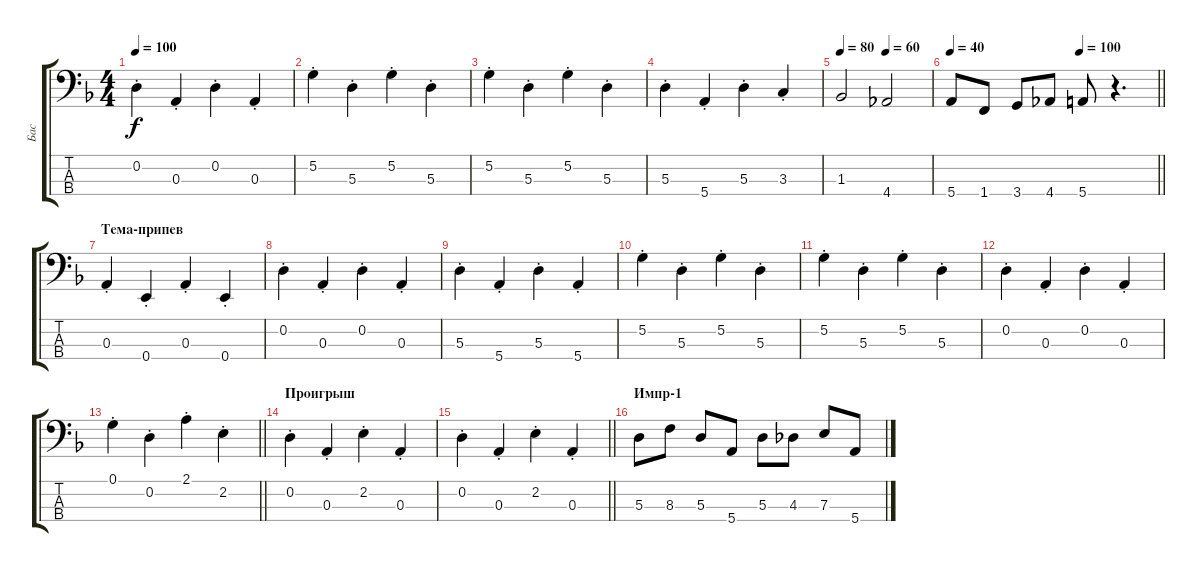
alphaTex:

\track ("Бас" "Бас") {instrument electricbasspick}
\staff {score tabs}
\tuning (G2 D2 A1 E1) {hide}
\ts (4 4)
\tempo 100
\clef f4
\ks dminor
0.2{st}.4{dy f} 0.3{st}.4 0.2{st}.4 0.3{st}.4 |
5.2{st}.4 5.3{st}.4 5.2{st}.4 5.3{st}.4 |
5.2{st}.4 5.3{st}.4 5.2{st}.4 5.3{st}.4 |
5.3{st}.4 5.4{st}.4 5.3{st}.4 3.3{st}.4 |
\tempo 80
\tempo (60 0.5)
1.3.2 4.4.2 |
\tempo (100 0.625)
\tempo 40
\barLineRight lightlight
5.4.8 1.4.8 3.4.8 4.4.8 5.4.8 r.4{d} |
\section ("" "Тема-припев")
0.3{st}.4 0.4{st}.4 0.3{st}.4 0.4{st}.4 |
0.2{st}.4 0.3{st}.4 0.2{st}.4 0.3{st}.4 |
5.3{st}.4 5.4{st}.4 5.3{st}.4 5.4{st}.4 |
5.2{st}.4 5.3{st}.4 5.2{st}.4 5.3{st}.4 |
5.2{st}.4 5.3{st}.4 5.2{st}.4 5.3{st}.4 |
0.2{st}.4 0.3{st}.4 0.2{st}.4 0.3{st}.4 |
\barLineRight lightlight
0.1{st}.4 0.2{st}.4 2.1{st}.4 2.2{st}.4 |
\section ("" "Проигрыш")
0.2{st}.4 0.3{st}.4 2.2{st}.4 0.3{st}.4 |
\barLineRight lightlight
0.2{st}.4 0.3{st}.4 2.2{st}.4 0.3{st}.4 |
\section ("" "Импр-1")
5.3.8{volume 16} 8.3.8 5.3.8 5.4.8 5.3.8 4.3.8 7.3.8 5.4.8
